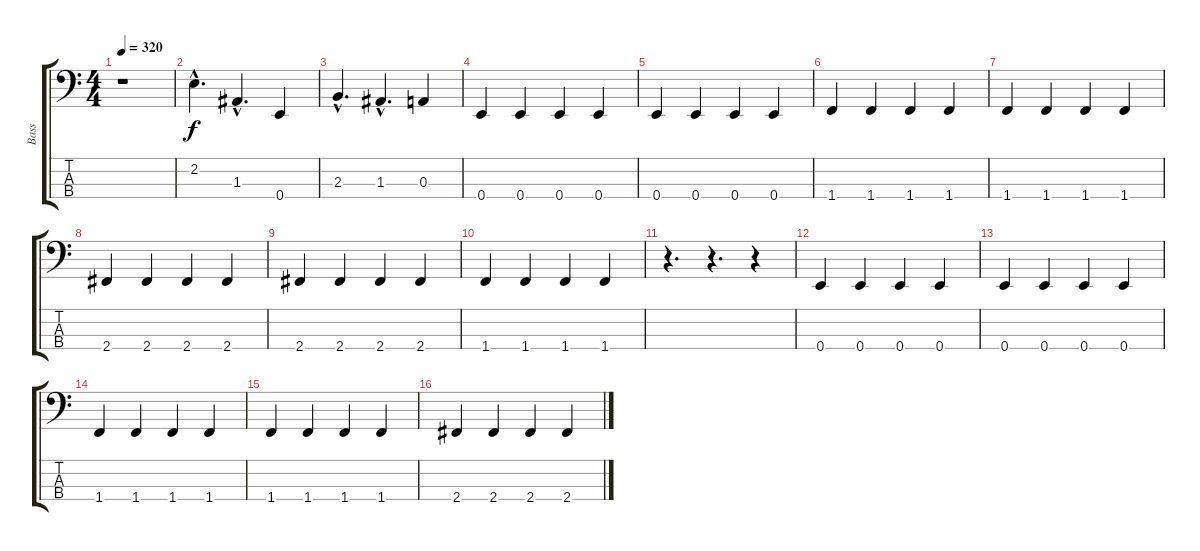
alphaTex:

\track ("Bass" "Bass") {instrument electricbassfinger}
\staff {score tabs}
\tuning (G2 D2 A1 E1) {hide}
\ts (4 4)
\tempo 320
\clef f4
\ks c
r.1{dy f} |
2.2{hac}.4{d} 1.3{hac}.4{d} 0.4.4 |
2.3{hac}.4{d} 1.3{hac}.4{d} 0.3.4 |
0.4.4 0.4.4 0.4.4 0.4.4 |
0.4.4 0.4.4 0.4.4 0.4.4 |
1.4.4 1.4.4 1.4.4 1.4.4 |
1.4.4 1.4.4 1.4.4 1.4.4 |
2.4.4 2.4.4 2.4.4 2.4.4 |
2.4.4 2.4.4 2.4.4 2.4.4 |
1.4.4 1.4.4 1.4.4 1.4.4 |
r.4{d} r.4{d} r.4 |
0.4.4 0.4.4 0.4.4 0.4.4 |
0.4.4 0.4.4 0.4.4 0.4.4 |
1.4.4 1.4.4 1.4.4 1.4.4 |
1.4.4 1.4.4 1.4.4 1.4.4 |
2.4.4 2.4.4 2.4.4 2.4.4
